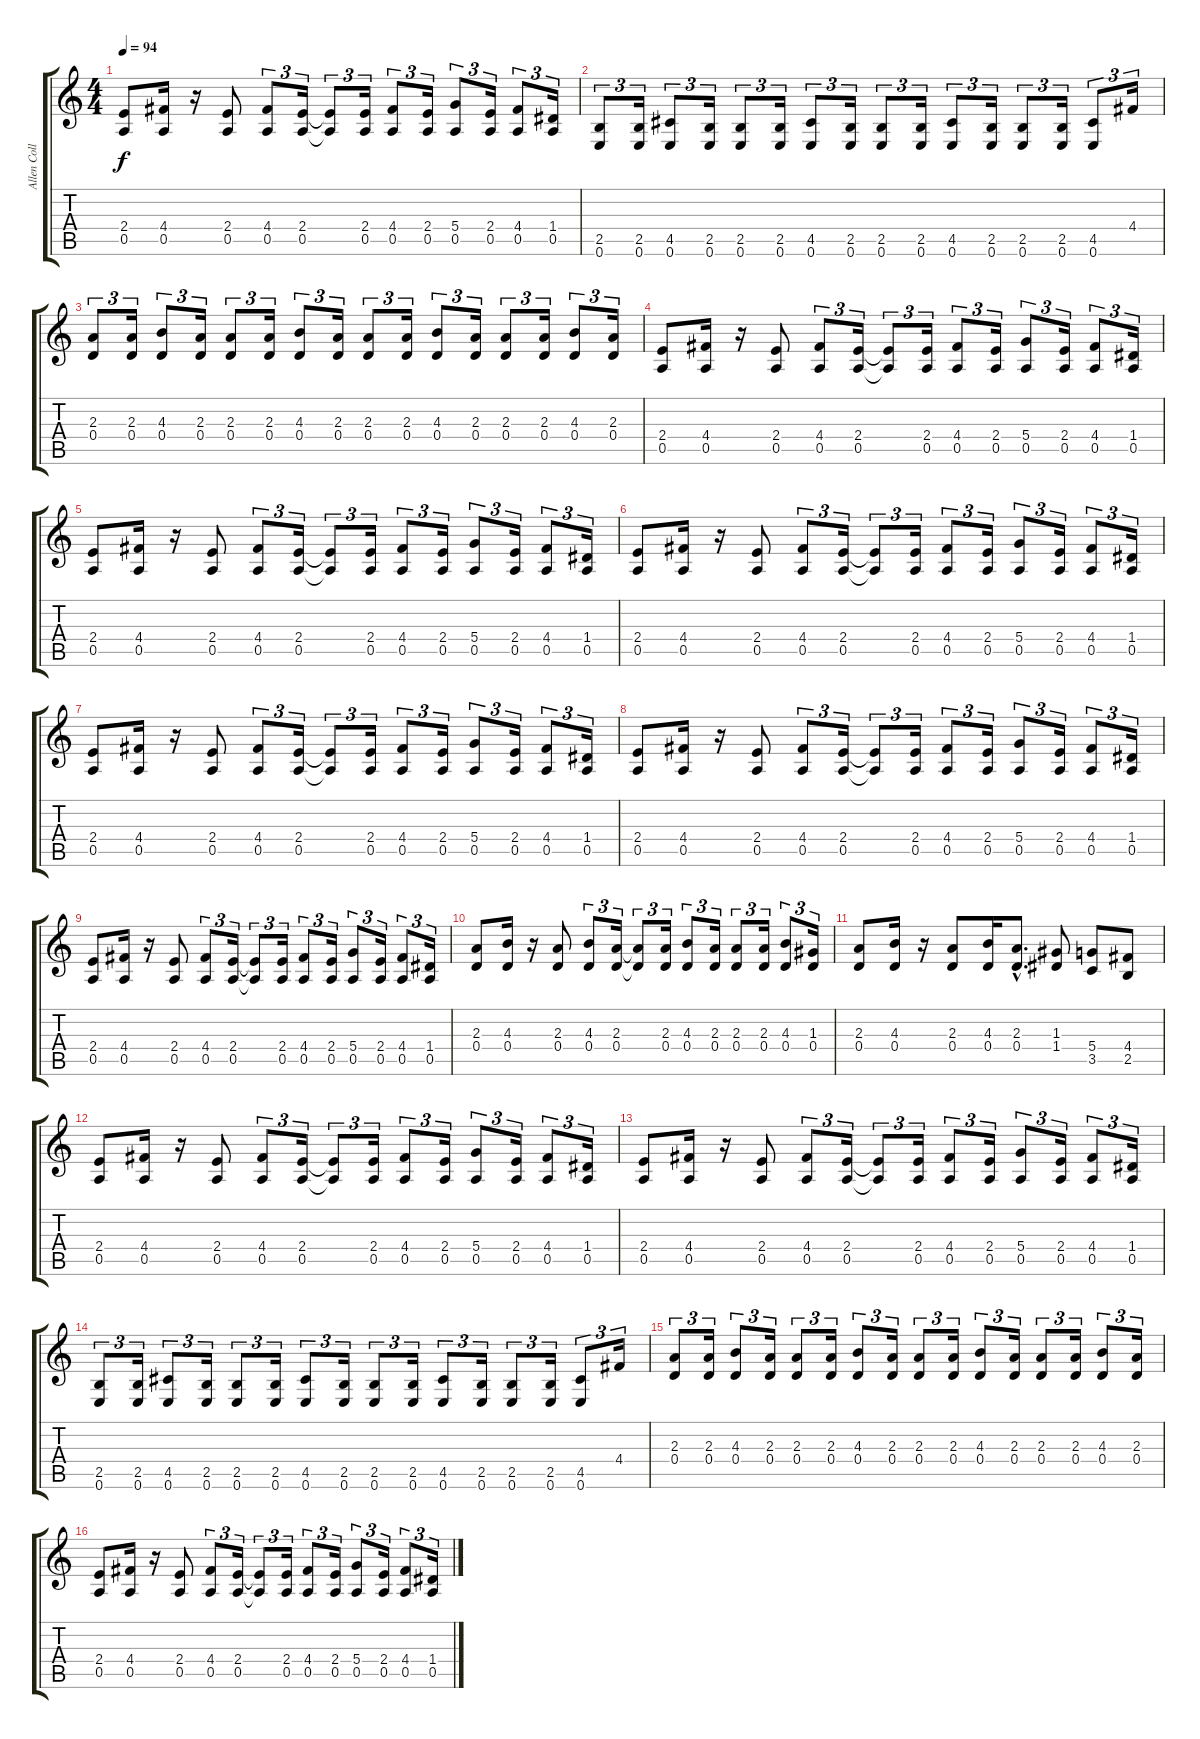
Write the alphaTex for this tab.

\track ("Allen Collins (guitar)" "Allen Coll") {instrument overdrivenguitar}
\staff {score tabs}
\tuning (E4 B3 G3 D3 A2 E2) {hide}
\ts (4 4)
\tempo 94
\clef g2
\ks c
(2.4 0.5).8{dy f} (4.4 0.5).16 r.16 (2.4 0.5).8 (4.4 0.5).8{tu (3 2)} (2.4 0.5).16{tu (3 2)} (2.4{t} 0.5{t}).8{tu (3 2)} (2.4 0.5).16{tu (3 2)} (4.4 0.5).8{tu (3 2)} (2.4 0.5).16{tu (3 2)} (5.4 0.5).8{tu (3 2)} (2.4 0.5).16{tu (3 2)} (4.4 0.5).8{tu (3 2)} (1.4 0.5).16{tu (3 2)} |
(2.5 0.6).8{tu (3 2)} (2.5 0.6).16{tu (3 2)} (4.5 0.6).8{tu (3 2)} (2.5 0.6).16{tu (3 2)} (2.5 0.6).8{tu (3 2)} (2.5 0.6).16{tu (3 2)} (4.5 0.6).8{tu (3 2)} (2.5 0.6).16{tu (3 2)} (2.5 0.6).8{tu (3 2)} (2.5 0.6).16{tu (3 2)} (4.5 0.6).8{tu (3 2)} (2.5 0.6).16{tu (3 2)} (2.5 0.6).8{tu (3 2)} (2.5 0.6).16{tu (3 2)} (4.5 0.6).8{tu (3 2)} 4.4.16{tu (3 2)} |
(2.3 0.4).8{tu (3 2)} (2.3 0.4).16{tu (3 2)} (4.3 0.4).8{tu (3 2)} (2.3 0.4).16{tu (3 2)} (2.3 0.4).8{tu (3 2)} (2.3 0.4).16{tu (3 2)} (4.3 0.4).8{tu (3 2)} (2.3 0.4).16{tu (3 2)} (2.3 0.4).8{tu (3 2)} (2.3 0.4).16{tu (3 2)} (4.3 0.4).8{tu (3 2)} (2.3 0.4).16{tu (3 2)} (2.3 0.4).8{tu (3 2)} (2.3 0.4).16{tu (3 2)} (4.3 0.4).8{tu (3 2)} (2.3 0.4).16{tu (3 2)} |
(2.4 0.5).8 (4.4 0.5).16 r.16 (2.4 0.5).8 (4.4 0.5).8{tu (3 2)} (2.4 0.5).16{tu (3 2)} (2.4{t} 0.5{t}).8{tu (3 2)} (2.4 0.5).16{tu (3 2)} (4.4 0.5).8{tu (3 2)} (2.4 0.5).16{tu (3 2)} (5.4 0.5).8{tu (3 2)} (2.4 0.5).16{tu (3 2)} (4.4 0.5).8{tu (3 2)} (1.4 0.5).16{tu (3 2)} |
(2.4 0.5).8 (4.4 0.5).16 r.16 (2.4 0.5).8 (4.4 0.5).8{tu (3 2)} (2.4 0.5).16{tu (3 2)} (2.4{t} 0.5{t}).8{tu (3 2)} (2.4 0.5).16{tu (3 2)} (4.4 0.5).8{tu (3 2)} (2.4 0.5).16{tu (3 2)} (5.4 0.5).8{tu (3 2)} (2.4 0.5).16{tu (3 2)} (4.4 0.5).8{tu (3 2)} (1.4 0.5).16{tu (3 2)} |
\section ("" "")
(2.4 0.5).8 (4.4 0.5).16 r.16 (2.4 0.5).8 (4.4 0.5).8{tu (3 2)} (2.4 0.5).16{tu (3 2)} (2.4{t} 0.5{t}).8{tu (3 2)} (2.4 0.5).16{tu (3 2)} (4.4 0.5).8{tu (3 2)} (2.4 0.5).16{tu (3 2)} (5.4 0.5).8{tu (3 2)} (2.4 0.5).16{tu (3 2)} (4.4 0.5).8{tu (3 2)} (1.4 0.5).16{tu (3 2)} |
(2.4 0.5).8 (4.4 0.5).16 r.16 (2.4 0.5).8 (4.4 0.5).8{tu (3 2)} (2.4 0.5).16{tu (3 2)} (2.4{t} 0.5{t}).8{tu (3 2)} (2.4 0.5).16{tu (3 2)} (4.4 0.5).8{tu (3 2)} (2.4 0.5).16{tu (3 2)} (5.4 0.5).8{tu (3 2)} (2.4 0.5).16{tu (3 2)} (4.4 0.5).8{tu (3 2)} (1.4 0.5).16{tu (3 2)} |
(2.4 0.5).8 (4.4 0.5).16 r.16 (2.4 0.5).8 (4.4 0.5).8{tu (3 2)} (2.4 0.5).16{tu (3 2)} (2.4{t} 0.5{t}).8{tu (3 2)} (2.4 0.5).16{tu (3 2)} (4.4 0.5).8{tu (3 2)} (2.4 0.5).16{tu (3 2)} (5.4 0.5).8{tu (3 2)} (2.4 0.5).16{tu (3 2)} (4.4 0.5).8{tu (3 2)} (1.4 0.5).16{tu (3 2)} |
(2.4 0.5).8 (4.4 0.5).16 r.16 (2.4 0.5).8 (4.4 0.5).8{tu (3 2)} (2.4 0.5).16{tu (3 2)} (2.4{t} 0.5{t}).8{tu (3 2)} (2.4 0.5).16{tu (3 2)} (4.4 0.5).8{tu (3 2)} (2.4 0.5).16{tu (3 2)} (5.4 0.5).8{tu (3 2)} (2.4 0.5).16{tu (3 2)} (4.4 0.5).8{tu (3 2)} (1.4 0.5).16{tu (3 2)} |
(2.3 0.4).8 (4.3 0.4).16 r.16 (2.3 0.4).8 (4.3 0.4).8{tu (3 2)} (2.3 0.4).16{tu (3 2)} (2.3{t} 0.4{t}).8{tu (3 2)} (2.3 0.4).16{tu (3 2)} (4.3 0.4).8{tu (3 2)} (2.3 0.4).16{tu (3 2)} (2.3 0.4).8{tu (3 2)} (2.3 0.4).16{tu (3 2)} (4.3 0.4).8{tu (3 2)} (1.3 0.4).16{tu (3 2)} |
(2.3 0.4).8 (4.3 0.4).16 r.16 (2.3 0.4).8 (4.3 0.4).16 (2.3{hac} 0.4{hac}).8{d} (1.3 1.4).8 (5.4 3.5).8 (4.4 2.5).8 |
(2.4 0.5).8 (4.4 0.5).16 r.16 (2.4 0.5).8 (4.4 0.5).8{tu (3 2)} (2.4 0.5).16{tu (3 2)} (2.4{t} 0.5{t}).8{tu (3 2)} (2.4 0.5).16{tu (3 2)} (4.4 0.5).8{tu (3 2)} (2.4 0.5).16{tu (3 2)} (5.4 0.5).8{tu (3 2)} (2.4 0.5).16{tu (3 2)} (4.4 0.5).8{tu (3 2)} (1.4 0.5).16{tu (3 2)} |
(2.4 0.5).8 (4.4 0.5).16 r.16 (2.4 0.5).8 (4.4 0.5).8{tu (3 2)} (2.4 0.5).16{tu (3 2)} (2.4{t} 0.5{t}).8{tu (3 2)} (2.4 0.5).16{tu (3 2)} (4.4 0.5).8{tu (3 2)} (2.4 0.5).16{tu (3 2)} (5.4 0.5).8{tu (3 2)} (2.4 0.5).16{tu (3 2)} (4.4 0.5).8{tu (3 2)} (1.4 0.5).16{tu (3 2)} |
(2.5 0.6).8{tu (3 2)} (2.5 0.6).16{tu (3 2)} (4.5 0.6).8{tu (3 2)} (2.5 0.6).16{tu (3 2)} (2.5 0.6).8{tu (3 2)} (2.5 0.6).16{tu (3 2)} (4.5 0.6).8{tu (3 2)} (2.5 0.6).16{tu (3 2)} (2.5 0.6).8{tu (3 2)} (2.5 0.6).16{tu (3 2)} (4.5 0.6).8{tu (3 2)} (2.5 0.6).16{tu (3 2)} (2.5 0.6).8{tu (3 2)} (2.5 0.6).16{tu (3 2)} (4.5 0.6).8{tu (3 2)} 4.4.16{tu (3 2)} |
(2.3 0.4).8{tu (3 2)} (2.3 0.4).16{tu (3 2)} (4.3 0.4).8{tu (3 2)} (2.3 0.4).16{tu (3 2)} (2.3 0.4).8{tu (3 2)} (2.3 0.4).16{tu (3 2)} (4.3 0.4).8{tu (3 2)} (2.3 0.4).16{tu (3 2)} (2.3 0.4).8{tu (3 2)} (2.3 0.4).16{tu (3 2)} (4.3 0.4).8{tu (3 2)} (2.3 0.4).16{tu (3 2)} (2.3 0.4).8{tu (3 2)} (2.3 0.4).16{tu (3 2)} (4.3 0.4).8{tu (3 2)} (2.3 0.4).16{tu (3 2)} |
(2.4 0.5).8 (4.4 0.5).16 r.16 (2.4 0.5).8 (4.4 0.5).8{tu (3 2)} (2.4 0.5).16{tu (3 2)} (2.4{t} 0.5{t}).8{tu (3 2)} (2.4 0.5).16{tu (3 2)} (4.4 0.5).8{tu (3 2)} (2.4 0.5).16{tu (3 2)} (5.4 0.5).8{tu (3 2)} (2.4 0.5).16{tu (3 2)} (4.4 0.5).8{tu (3 2)} (1.4 0.5).16{tu (3 2)}
